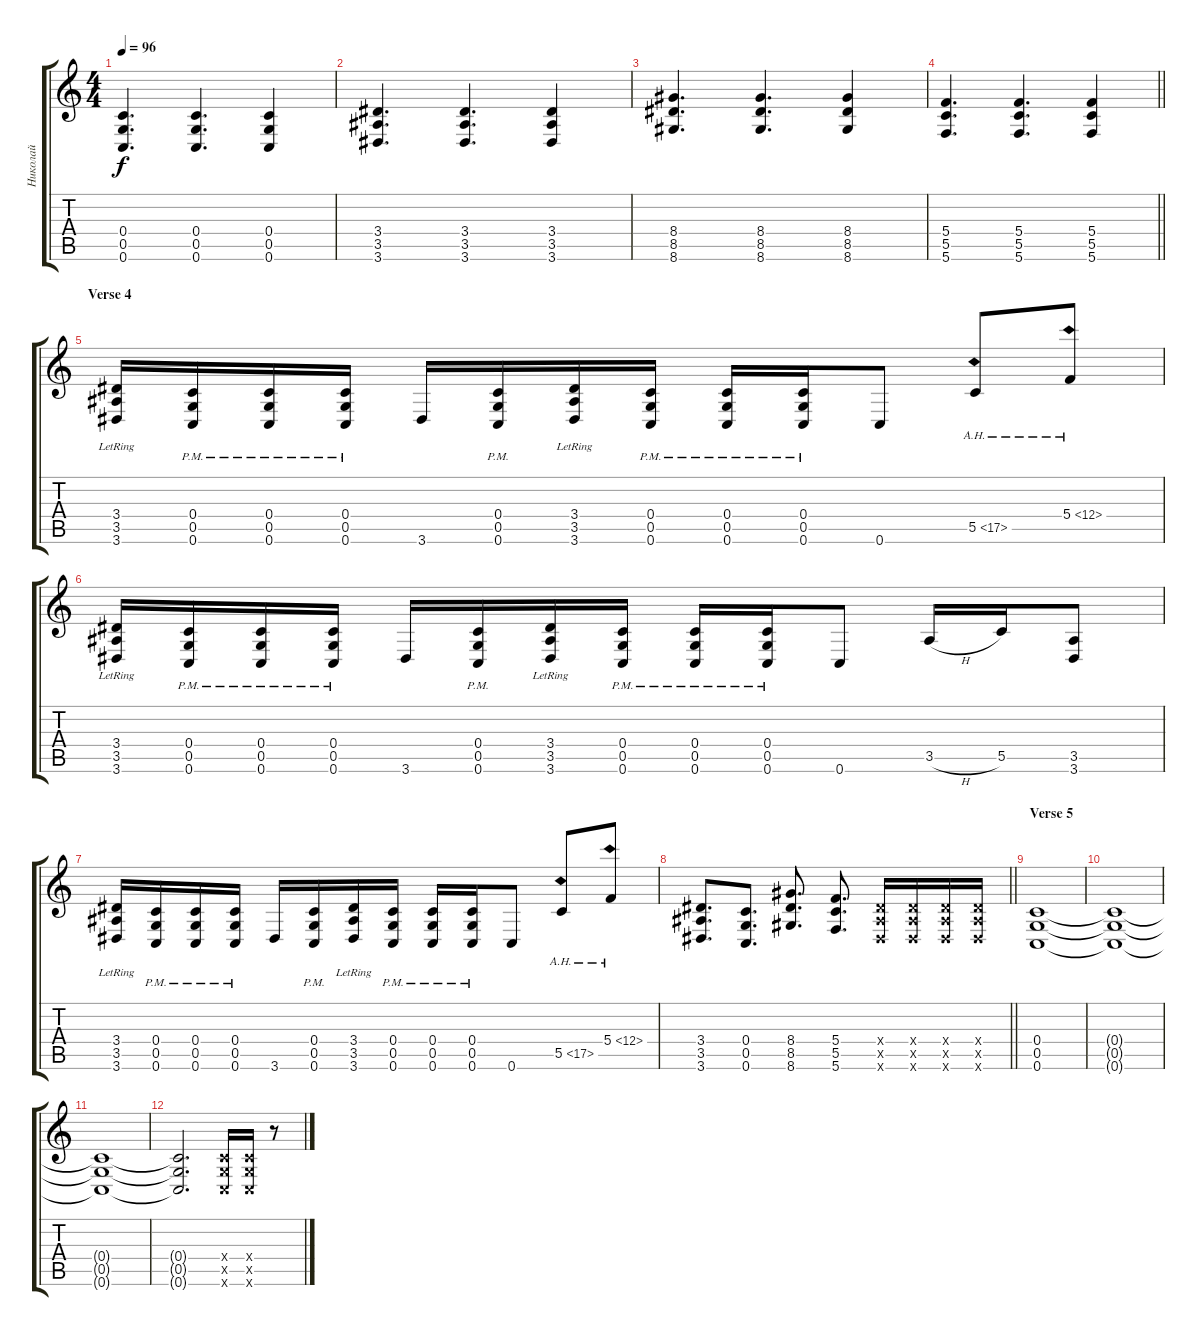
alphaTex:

\track ("Николай" "Николай") {instrument overdrivenguitar}
\staff {score tabs}
\tuning (D4 A3 F3 C3 G2 C2) {hide}
\ts (4 4)
\tempo 96
\clef g2
\ks c
(0.4 0.5 0.6).4{d dy f} (0.4 0.5 0.6).4{d} (0.4 0.5 0.6).4 |
(3.4 3.5 3.6).4{d} (3.4 3.5 3.6).4{d} (3.4 3.5 3.6).4 |
(8.4 8.5 8.6).4{d} (8.4 8.5 8.6).4{d} (8.4 8.5 8.6).4 |
\barLineRight lightlight
(5.4 5.5 5.6).4{d} (5.4 5.5 5.6).4{d} (5.4 5.5 5.6).4 |
\section ("" "Verse 4")
(3.4{lr} 3.5 3.6).16 (0.4{pm} 0.5{pm} 0.6{pm}).16 (0.4{pm} 0.5{pm} 0.6{pm}).16 (0.4{pm} 0.5{pm} 0.6).16 3.6.16 (0.4{pm} 0.5{pm} 0.6{pm}).16 (3.4{lr} 3.5 3.6).16 (0.4{pm} 0.5{pm} 0.6{pm}).16 (0.4{pm} 0.5{pm} 0.6{pm}).16 (0.4 0.5 0.6{pm}).16 0.6.8 5.5{ah 12}.8 5.4{ah 7}.8 |
(3.4{lr} 3.5 3.6).16 (0.4{pm} 0.5{pm} 0.6{pm}).16 (0.4{pm} 0.5{pm} 0.6{pm}).16 (0.4{pm} 0.5{pm} 0.6).16 3.6.16 (0.4{pm} 0.5{pm} 0.6{pm}).16 (3.4{lr} 3.5 3.6).16 (0.4{pm} 0.5{pm} 0.6{pm}).16 (0.4{pm} 0.5{pm} 0.6{pm}).16 (0.4 0.5 0.6{pm}).16 0.6.8 3.5{h}.16 5.5.16 (3.5 3.6).8 |
(3.4{lr} 3.5 3.6).16 (0.4{pm} 0.5{pm} 0.6{pm}).16 (0.4{pm} 0.5{pm} 0.6{pm}).16 (0.4{pm} 0.5{pm} 0.6).16 3.6.16 (0.4{pm} 0.5{pm} 0.6{pm}).16 (3.4{lr} 3.5 3.6).16 (0.4{pm} 0.5{pm} 0.6{pm}).16 (0.4{pm} 0.5{pm} 0.6{pm}).16 (0.4 0.5 0.6{pm}).16 0.6.8 5.5{ah 12}.8 5.4{ah 7}.8 |
\barLineRight lightlight
(3.4 3.5 3.6).8{d} (0.4 0.5 0.6).8{d} (8.4 8.5 8.6).8{d} (5.4 5.5 5.6).8{d} (3.4{x} 3.5{x} 3.6{x}).16 (3.4{x} 3.5{x} 3.6{x}).16 (3.4{x} 3.5{x} 3.6{x}).16 (3.4{x} 3.5{x} 3.6{x}).16 |
\section ("" "Verse 5")
(0.4 0.5 0.6).1 |
(0.4{t} 0.5{t} 0.6{t}).1 |
(0.4{t} 0.5{t} 0.6{t}).1 |
(0.4{t} 0.5{t} 0.6{t}).2{d} (0.4{x} 0.5{x} 0.6{x}).16 (0.4{x} 0.5{x} 0.6{x}).16 r.8
